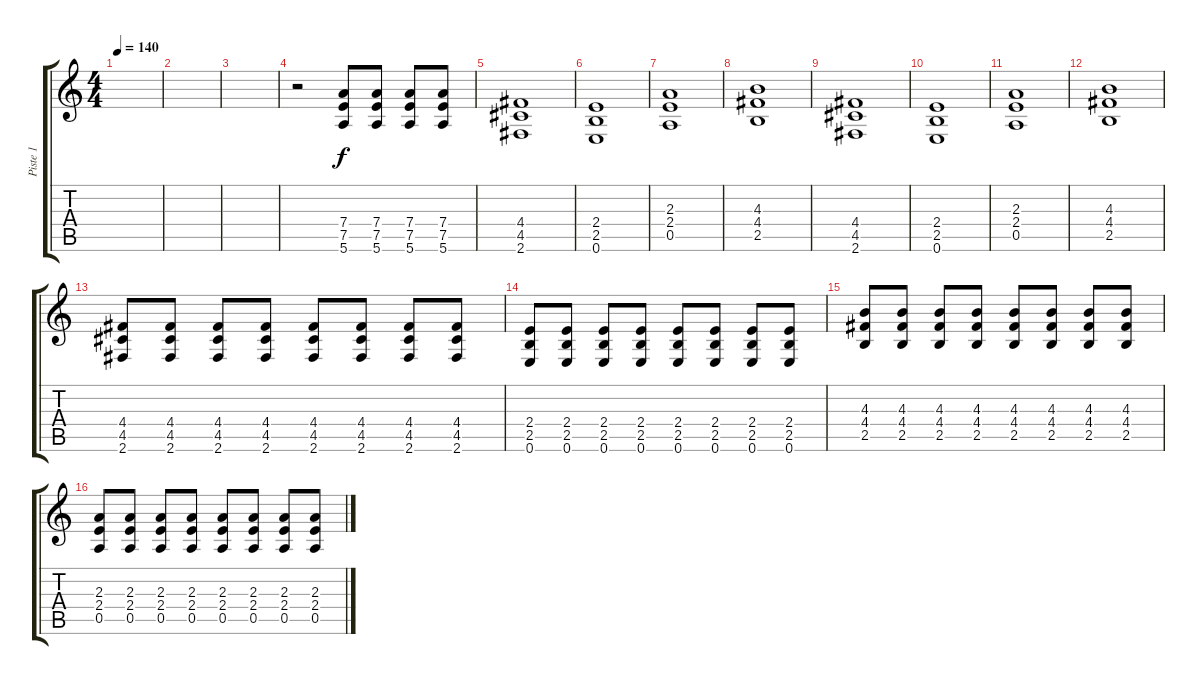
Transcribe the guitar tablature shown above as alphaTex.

\track ("Piste 1" "Piste 1") {instrument distortionguitar}
\staff {score tabs}
\tuning (E4 B3 G3 D3 A2 E2) {hide}
\ts (4 4)
\tempo 140
\clef g2
\ks c
|
|
|
r.2 (7.4 7.5 5.6).8 (7.4 7.5 5.6).8 (7.4 7.5 5.6).8 (7.4 7.5 5.6).8 |
(4.4 4.5 2.6).1 |
(2.4 2.5 0.6).1 |
(2.3 2.4 0.5).1 |
(4.3 4.4 2.5).1 |
(4.4 4.5 2.6).1 |
(2.4 2.5 0.6).1 |
(2.3 2.4 0.5).1 |
(4.3 4.4 2.5).1 |
(4.4 4.5 2.6).8 (4.4 4.5 2.6).8 (4.4 4.5 2.6).8 (4.4 4.5 2.6).8 (4.4 4.5 2.6).8 (4.4 4.5 2.6).8 (4.4 4.5 2.6).8 (4.4 4.5 2.6).8 |
(2.4 2.5 0.6).8 (2.4 2.5 0.6).8 (2.4 2.5 0.6).8 (2.4 2.5 0.6).8 (2.4 2.5 0.6).8 (2.4 2.5 0.6).8 (2.4 2.5 0.6).8 (2.4 2.5 0.6).8 |
(4.3 4.4 2.5).8 (4.3 4.4 2.5).8 (4.3 4.4 2.5).8 (4.3 4.4 2.5).8 (4.3 4.4 2.5).8 (4.3 4.4 2.5).8 (4.3 4.4 2.5).8 (4.3 4.4 2.5).8 |
(2.3 2.4 0.5).8 (2.3 2.4 0.5).8 (2.3 2.4 0.5).8 (2.3 2.4 0.5).8 (2.3 2.4 0.5).8 (2.3 2.4 0.5).8 (2.3 2.4 0.5).8 (2.3 2.4 0.5).8
